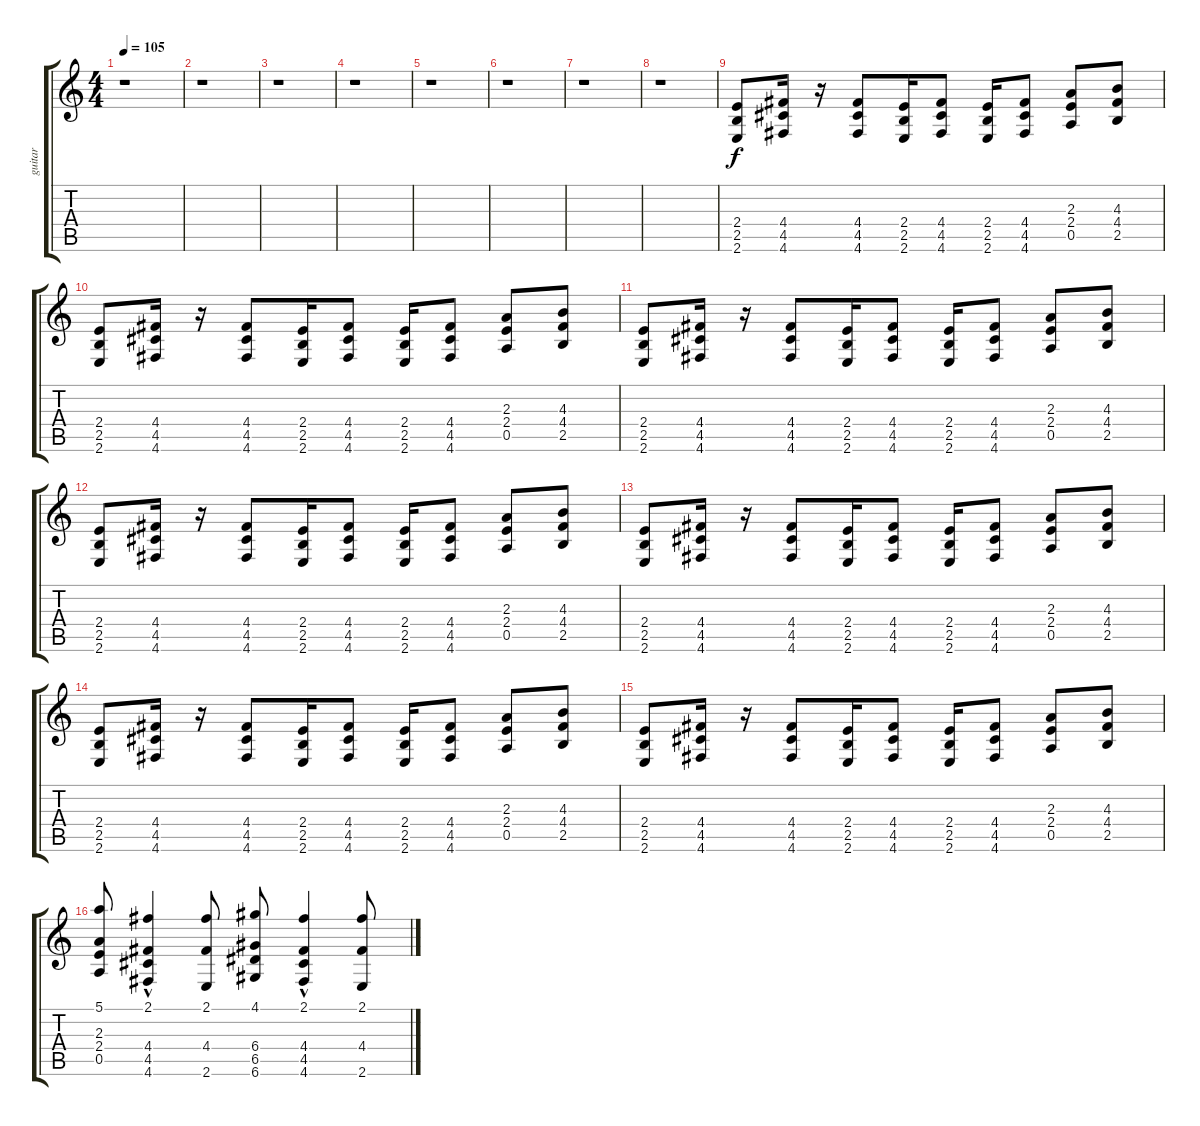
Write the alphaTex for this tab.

\track ("guitar" "guitar") {instrument distortionguitar}
\staff {score tabs}
\tuning (E4 B3 G3 D3 A2 D2) {hide}
\ts (4 4)
\tempo 105
\clef g2
\ks c
r.1{dy f instrument distortionguitar} |
r.1 |
r.1 |
r.1 |
r.1 |
r.1 |
r.1 |
r.1 |
(2.4 2.5 2.6).8 (4.4 4.5 4.6).16 r.16 (4.4 4.5 4.6).8 (2.4 2.5 2.6).16 (4.4 4.5 4.6).8 (2.4 2.5 2.6).16 (4.4 4.5 4.6).8 (2.3 2.4 0.5).8 (4.3 4.4 2.5).8 |
(2.4 2.5 2.6).8 (4.4 4.5 4.6).16 r.16 (4.4 4.5 4.6).8 (2.4 2.5 2.6).16 (4.4 4.5 4.6).8 (2.4 2.5 2.6).16 (4.4 4.5 4.6).8 (2.3 2.4 0.5).8 (4.3 4.4 2.5).8 |
(2.4 2.5 2.6).8 (4.4 4.5 4.6).16 r.16 (4.4 4.5 4.6).8 (2.4 2.5 2.6).16 (4.4 4.5 4.6).8 (2.4 2.5 2.6).16 (4.4 4.5 4.6).8 (2.3 2.4 0.5).8 (4.3 4.4 2.5).8 |
(2.4 2.5 2.6).8 (4.4 4.5 4.6).16 r.16 (4.4 4.5 4.6).8 (2.4 2.5 2.6).16 (4.4 4.5 4.6).8 (2.4 2.5 2.6).16 (4.4 4.5 4.6).8 (2.3 2.4 0.5).8 (4.3 4.4 2.5).8 |
(2.4 2.5 2.6).8 (4.4 4.5 4.6).16 r.16 (4.4 4.5 4.6).8 (2.4 2.5 2.6).16 (4.4 4.5 4.6).8 (2.4 2.5 2.6).16 (4.4 4.5 4.6).8 (2.3 2.4 0.5).8 (4.3 4.4 2.5).8 |
(2.4 2.5 2.6).8 (4.4 4.5 4.6).16 r.16 (4.4 4.5 4.6).8 (2.4 2.5 2.6).16 (4.4 4.5 4.6).8 (2.4 2.5 2.6).16 (4.4 4.5 4.6).8 (2.3 2.4 0.5).8 (4.3 4.4 2.5).8 |
(2.4 2.5 2.6).8 (4.4 4.5 4.6).16 r.16 (4.4 4.5 4.6).8 (2.4 2.5 2.6).16 (4.4 4.5 4.6).8 (2.4 2.5 2.6).16 (4.4 4.5 4.6).8 (2.3 2.4 0.5).8 (4.3 4.4 2.5).8 |
(5.1 2.3 2.4 0.5).8 (2.1 4.4 4.5{hac} 4.6).4 (2.1 4.4 2.6).8 (4.1 6.4 6.5 6.6).8 (2.1 4.4 4.5{hac} 4.6).4 (2.1 4.4 2.6).8
